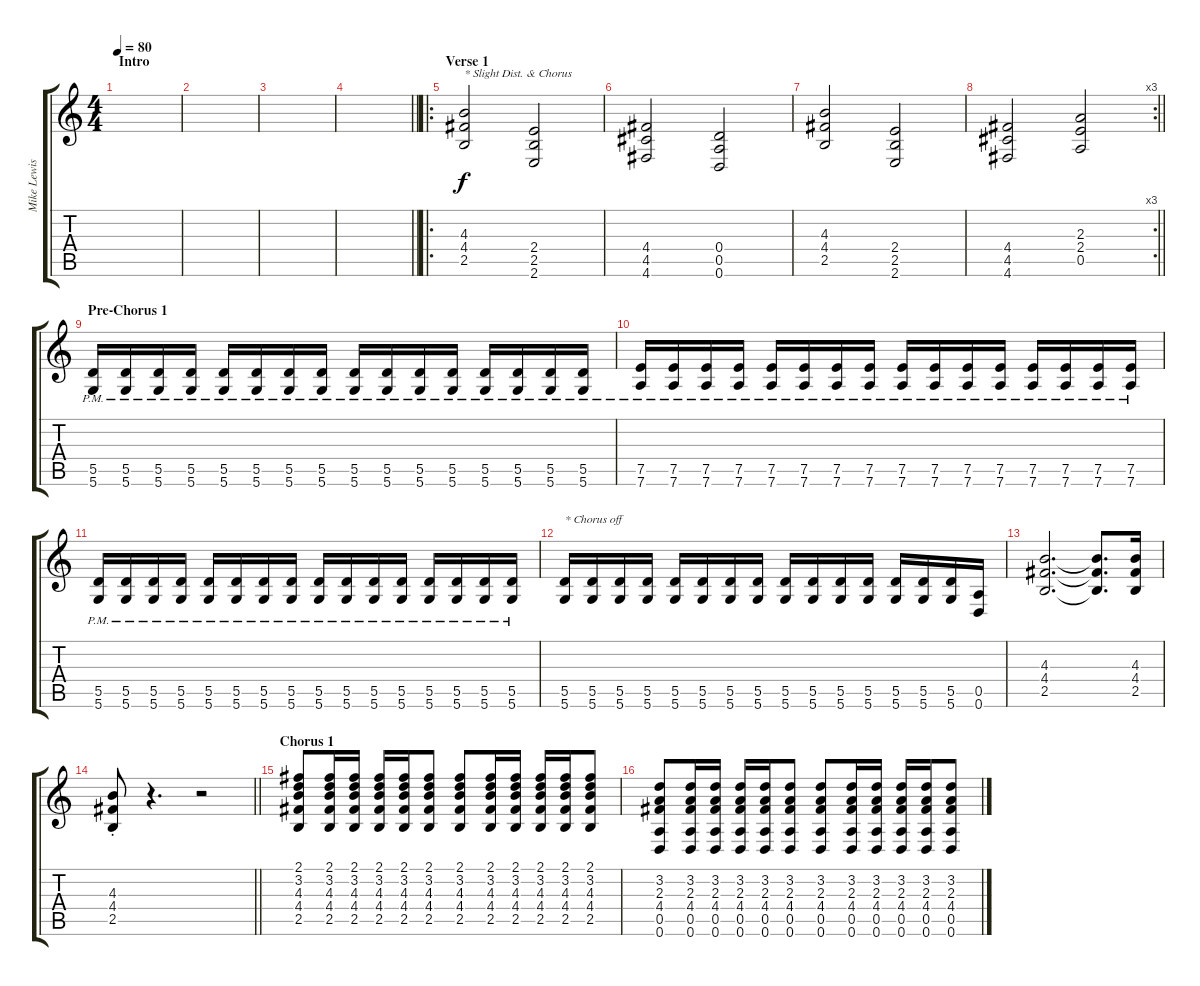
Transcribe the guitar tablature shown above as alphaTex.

\track ("Mike Lewis | Rhythm" "Mike Lewis") {instrument overdrivenguitar}
\staff {score tabs}
\tuning (E4 B3 G3 D3 A2 D2) {hide}
\ts (4 4)
\section ("" "Intro")
\tempo 80
\clef g2
\ks c
|
|
|
\barLineRight lightlight
|
\ro
\section ("" "Verse 1")
(4.3 4.4 2.5).2{txt "* Slight Dist. & Chorus" instrument overdrivenguitar} (2.4 2.5 2.6).2 |
(4.4 4.5 4.6).2 (0.4 0.5 0.6).2 |
(4.3 4.4 2.5).2 (2.4 2.5 2.6).2 |
\rc 3
\barLineRight lightlight
(4.4 4.5 4.6).2 (2.3 2.4 0.5).2 |
\section ("" "Pre-Chorus 1")
(5.5{pm} 5.6{pm}).16 (5.5{pm} 5.6{pm}).16 (5.5{pm} 5.6{pm}).16 (5.5{pm} 5.6{pm}).16 (5.5{pm} 5.6{pm}).16 (5.5{pm} 5.6{pm}).16 (5.5{pm} 5.6{pm}).16 (5.5{pm} 5.6{pm}).16 (5.5{pm} 5.6{pm}).16 (5.5{pm} 5.6{pm}).16 (5.5{pm} 5.6{pm}).16 (5.5{pm} 5.6{pm}).16 (5.5{pm} 5.6{pm}).16 (5.5{pm} 5.6{pm}).16 (5.5{pm} 5.6{pm}).16 (5.5{pm} 5.6{pm}).16 |
(7.5{pm} 7.6{pm}).16 (7.5{pm} 7.6{pm}).16 (7.5{pm} 7.6{pm}).16 (7.5{pm} 7.6{pm}).16 (7.5{pm} 7.6{pm}).16 (7.5{pm} 7.6{pm}).16 (7.5{pm} 7.6{pm}).16 (7.5{pm} 7.6{pm}).16 (7.5{pm} 7.6{pm}).16 (7.5{pm} 7.6{pm}).16 (7.5{pm} 7.6{pm}).16 (7.5{pm} 7.6{pm}).16 (7.5{pm} 7.6{pm}).16 (7.5{pm} 7.6{pm}).16 (7.5{pm} 7.6{pm}).16 (7.5{pm} 7.6{pm}).16 |
(5.5{pm} 5.6{pm}).16 (5.5{pm} 5.6{pm}).16 (5.5{pm} 5.6{pm}).16 (5.5{pm} 5.6{pm}).16 (5.5{pm} 5.6{pm}).16 (5.5{pm} 5.6{pm}).16 (5.5{pm} 5.6{pm}).16 (5.5{pm} 5.6{pm}).16 (5.5{pm} 5.6{pm}).16 (5.5{pm} 5.6{pm}).16 (5.5{pm} 5.6{pm}).16 (5.5{pm} 5.6{pm}).16 (5.5{pm} 5.6{pm}).16 (5.5{pm} 5.6{pm}).16 (5.5{pm} 5.6{pm}).16 (5.5{pm} 5.6{pm}).16 |
(5.5 5.6).16{txt "* Chorus off" volume 0 instrument overdrivenguitar} (5.5 5.6).16{volume 16} (5.5 5.6).16 (5.5 5.6).16 (5.5 5.6).16 (5.5 5.6).16 (5.5 5.6).16 (5.5 5.6).16 (5.5 5.6).16 (5.5 5.6).16 (5.5 5.6).16 (5.5 5.6).16 (5.5 5.6).16 (5.5 5.6).16 (5.5 5.6).16 (0.5 0.6).16 |
(4.3 4.4 2.5).2{d} (4.3{t} 4.4{t} 2.5{t}).8{d} (4.3 4.4 2.5).16 |
\barLineRight lightlight
(4.3{st} 4.4{st} 2.5{st}).8 r.4{d} r.2 |
\section ("" "Chorus 1")
(2.1 3.2 4.3 4.4 2.5).8 (2.1 3.2 4.3 4.4 2.5).16 (2.1 3.2 4.3 4.4 2.5).16 (2.1 3.2 4.3 4.4 2.5).16 (2.1 3.2 4.3 4.4 2.5).16 (2.1 3.2 4.3 4.4 2.5).8 (2.1 3.2 4.3 4.4 2.5).8 (2.1 3.2 4.3 4.4 2.5).16 (2.1 3.2 4.3 4.4 2.5).16 (2.1 3.2 4.3 4.4 2.5).16 (2.1 3.2 4.3 4.4 2.5).16 (2.1 3.2 4.3 4.4 2.5).8 |
(3.2 2.3 4.4 0.5 0.6).8 (3.2 2.3 4.4 0.5 0.6).16 (3.2 2.3 4.4 0.5 0.6).16 (3.2 2.3 4.4 0.5 0.6).16 (3.2 2.3 4.4 0.5 0.6).16 (3.2 2.3 4.4 0.5 0.6).8 (3.2 2.3 4.4 0.5 0.6).8 (3.2 2.3 4.4 0.5 0.6).16 (3.2 2.3 4.4 0.5 0.6).16 (3.2 2.3 4.4 0.5 0.6).16 (3.2 2.3 4.4 0.5 0.6).16 (3.2 2.3 4.4 0.5 0.6).8
